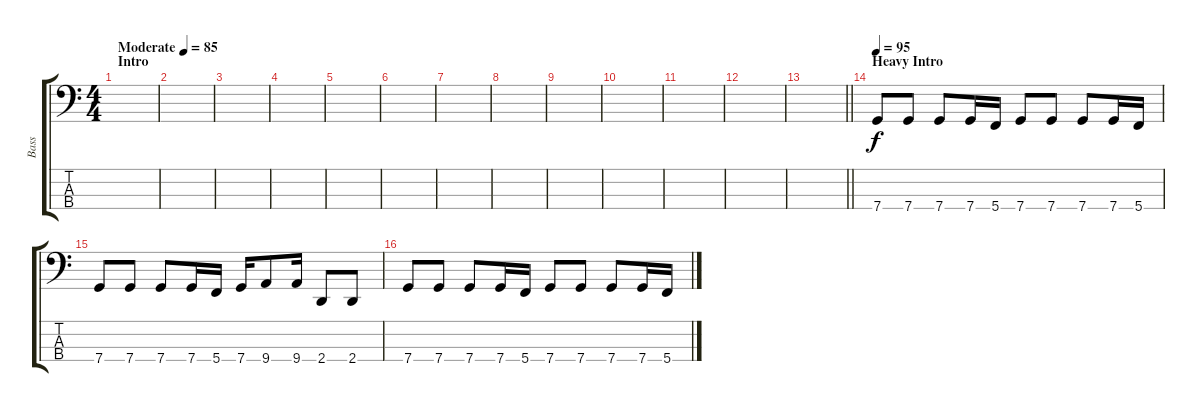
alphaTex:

\track ("Bass" "Bass") {instrument electricbassfinger}
\staff {score tabs}
\tuning (F2 C2 G1 C1) {hide}
\ts (4 4)
\section ("" "Intro")
\tempo (85 "Moderate")
\clef f4
\ks c
|
|
|
|
|
|
|
|
|
|
|
|
\barLineRight lightlight
|
\section ("" "Heavy Intro")
\tempo 95
7.4.8 7.4.8 7.4.8 7.4.16 5.4.16 7.4.8 7.4.8 7.4.8 7.4.16 5.4.16 |
7.4.8 7.4.8 7.4.8 7.4.16 5.4.16 7.4.16 9.4.8 9.4.16 2.4.8 2.4.8 |
7.4.8 7.4.8 7.4.8 7.4.16 5.4.16 7.4.8 7.4.8 7.4.8 7.4.16 5.4.16
